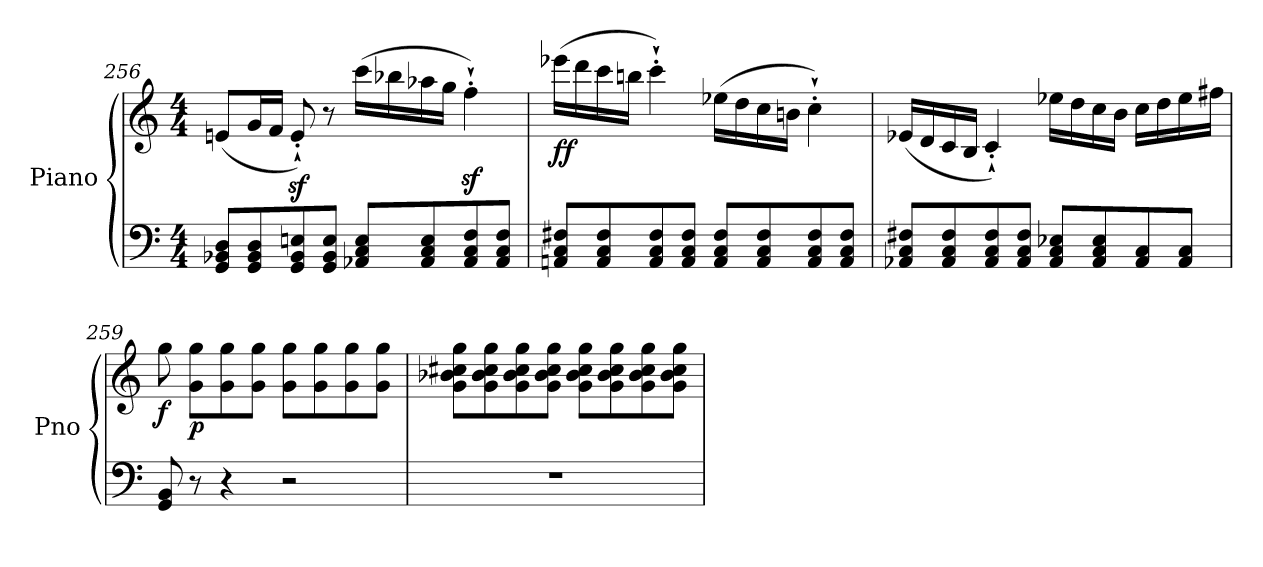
**kern	**kern	**dynam
*part1	*part1	*part1
*staff2	*staff1	*staff1/2
*I"Piano	*	*
*I'Pno	*	*
*clefF4	*clefG2	*
*k[]	*k[]	*
*M4/4	*M4/4	*
=256	=256	=256
8GG/ 8BB-X/ 8D/L	(8en/L	.
8GG/ 8BB-/ 8D/	16g/L	.
.	16f/JJ	.
8GG/ 8BB-/ 8En/	8ez<`'/)	.
8GG/ 8BB-/ 8E/J	8r	.
8AA-X/ 8C/ 8E/L	(16ccc\LL	.
.	16bb-X\	.
8AA-/ 8C/ 8E/	16aa-X\	.
.	16gg\JJ	.
8AA-/ 8C/ 8F/	4ffz<`'\)	.
8AA-/ 8C/ 8F/J	.	.
!!LO:LB:g=z
=257	=257	=257
!	!	!LO:DY:b
8AAn/ 8C/ 8F#X/L	(16eee-X\LL	ff
.	16ddd\	.
8AA/ 8C/ 8F#/	16ccc\	.
.	16bbn\JJ	.
8AA/ 8C/ 8F#/	4ccc`'\)	.
8AA/ 8C/ 8F#/J	.	.
8AA/ 8C/ 8F#/L	(16ee-X\LL	.
.	16dd\	.
8AA/ 8C/ 8F#/	16cc\	.
.	16bn\JJ	.
8AA/ 8C/ 8F#/	4cc`'\)	.
8AA/ 8C/ 8F#/J	.	.
=258	=258	=258
8AA-X/ 8C/ 8F#X/L	(16e-X/LL	.
.	16d/	.
8AA-/ 8C/ 8F#/	16c/	.
.	16B/JJ	.
8AA-/ 8C/ 8F#/	4c`'/)	.
8AA-/ 8C/ 8F#/J	.	.
8AA-/ 8C/ 8E-X/L	16ee-X\LL	.
.	16dd\	.
8AA-/ 8C/ 8E-/	16cc\	.
.	16b\JJ	.
8AA-/ 8C/	16cc\LL	.
.	16dd\	.
8AA-/ 8C/J	16ee-\	.
.	16ff#X\JJ	.
=259	=259	=259
!	!	!LO:DY:b
8GG/ 8BB/	8gg\	f
!	!	!LO:DY:b
8r	8g\ 8gg\L	p
4r	8g\ 8gg\	.
.	8g\ 8gg\J	.
2r	8g\ 8gg\L	.
.	8g\ 8gg\	.
.	8g\ 8gg\	.
.	8g\ 8gg\J	.
!!LO:LB:g=z
=260	=260	=260
!	!	!LO:DY:b
1r	8g\ 8b-X\ 8cc#X\ 8gg\L	other-dynamics
.	8g\ 8b-\ 8cc#\ 8gg\	.
.	8g\ 8b-\ 8cc#\ 8gg\	.
.	8g\ 8b-\ 8cc#\ 8gg\J	.
.	8g\ 8b-\ 8cc#\ 8gg\L	.
.	8g\ 8b-\ 8cc#\ 8gg\	.
.	8g\ 8b-\ 8cc#\ 8gg\	.
.	8g\ 8b-\ 8cc#\ 8gg\J	.
=	=	=
*-	*-	*-
